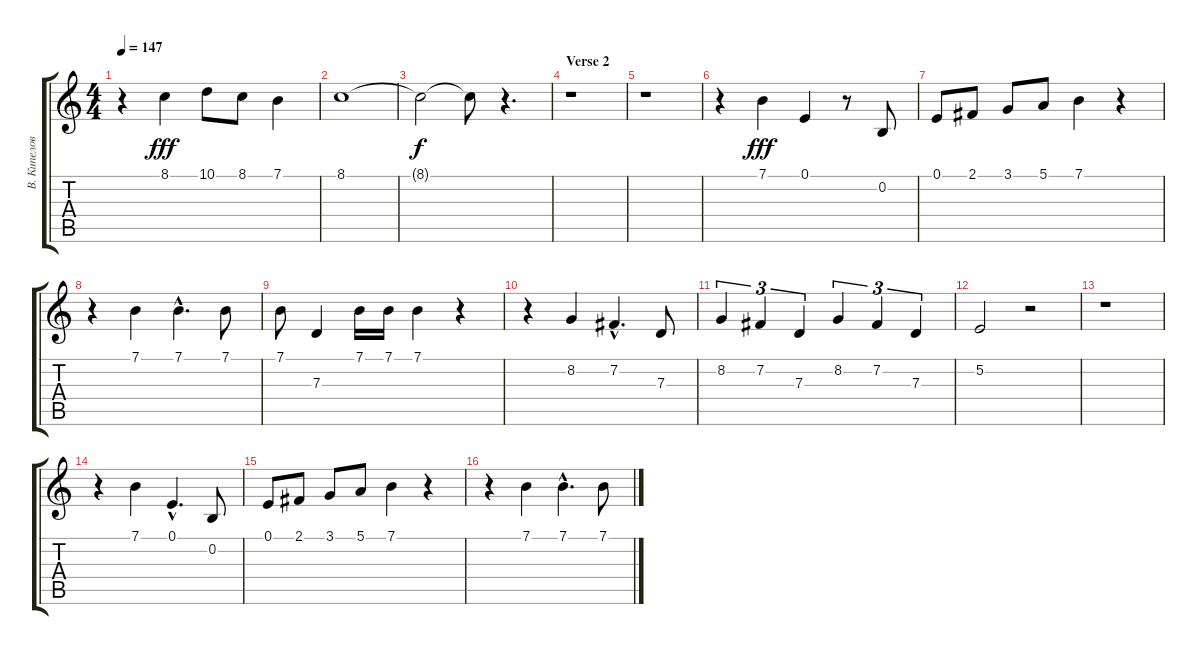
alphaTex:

\track ("В. Кипелов" "В. Кипелов") {instrument viola}
\staff {score tabs}
\tuning (E4 B3 G3 D3 A2 E2) {hide}
\ts (4 4)
\tempo 147
\clef g2
\ks c
r.4{dy fff} 8.1.4 10.1.8 8.1.8 7.1.4 |
8.1.1 |
8.1{t}.2{dy f} 8.1{t}.8 r.4{d} |
\section ("" "Verse 2")
r.1 |
r.1 |
r.4 7.1.4{dy fff} 0.1.4 r.8 0.2.8 |
0.1.8 2.1.8 3.1.8 5.1.8 7.1.4 r.4 |
r.4 7.1.4 7.1{hac}.4{d} 7.1.8 |
7.1.8 7.3.4 7.1.16 7.1.16 7.1.4 r.4 |
r.4 8.2.4 7.2{hac}.4{d} 7.3.8 |
8.2.4{tu (3 2)} 7.2.4{tu (3 2)} 7.3.4{tu (3 2)} 8.2.4{tu (3 2)} 7.2.4{tu (3 2)} 7.3.4{tu (3 2)} |
5.2.2 r.2 |
r.1 |
r.4 7.1.4 0.1{hac}.4{d} 0.2.8 |
0.1.8 2.1.8 3.1.8 5.1.8 7.1.4 r.4 |
r.4 7.1.4 7.1{hac}.4{d} 7.1.8
